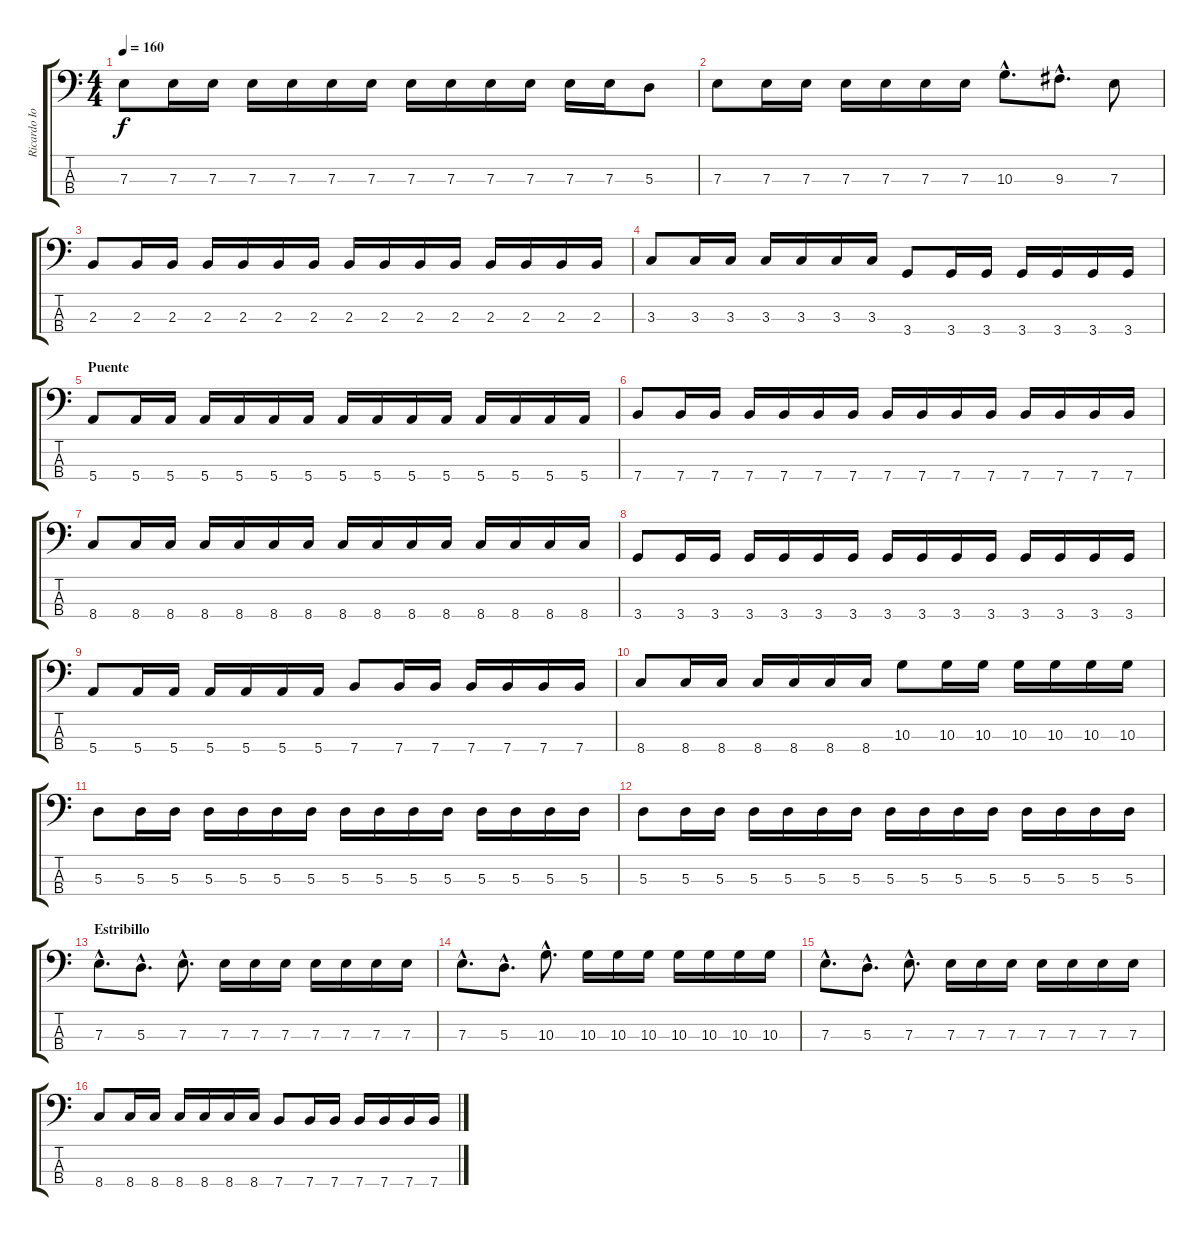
\track ("Ricardo Iorio (bajo)" "Ricardo Io") {instrument electricbassfinger}
\staff {score tabs}
\tuning (G2 D2 A1 E1) {hide}
\ts (4 4)
\tempo 160
\clef f4
\ks c
7.3.8{dy f} 7.3.16 7.3.16 7.3.16 7.3.16 7.3.16 7.3.16 7.3.16 7.3.16 7.3.16 7.3.16 7.3.16 7.3.16 5.3.8 |
7.3.8 7.3.16 7.3.16 7.3.16 7.3.16 7.3.16 7.3.16 10.3{hac}.8{d} 9.3{hac}.8{d} 7.3.8 |
2.3.8 2.3.16 2.3.16 2.3.16 2.3.16 2.3.16 2.3.16 2.3.16 2.3.16 2.3.16 2.3.16 2.3.16 2.3.16 2.3.16 2.3.16 |
3.3.8 3.3.16 3.3.16 3.3.16 3.3.16 3.3.16 3.3.16 3.4.8 3.4.16 3.4.16 3.4.16 3.4.16 3.4.16 3.4.16 |
\section ("" "Puente")
5.4.8 5.4.16 5.4.16 5.4.16 5.4.16 5.4.16 5.4.16 5.4.16 5.4.16 5.4.16 5.4.16 5.4.16 5.4.16 5.4.16 5.4.16 |
7.4.8 7.4.16 7.4.16 7.4.16 7.4.16 7.4.16 7.4.16 7.4.16 7.4.16 7.4.16 7.4.16 7.4.16 7.4.16 7.4.16 7.4.16 |
8.4.8 8.4.16 8.4.16 8.4.16 8.4.16 8.4.16 8.4.16 8.4.16 8.4.16 8.4.16 8.4.16 8.4.16 8.4.16 8.4.16 8.4.16 |
3.4.8 3.4.16 3.4.16 3.4.16 3.4.16 3.4.16 3.4.16 3.4.16 3.4.16 3.4.16 3.4.16 3.4.16 3.4.16 3.4.16 3.4.16 |
5.4.8 5.4.16 5.4.16 5.4.16 5.4.16 5.4.16 5.4.16 7.4.8 7.4.16 7.4.16 7.4.16 7.4.16 7.4.16 7.4.16 |
8.4.8 8.4.16 8.4.16 8.4.16 8.4.16 8.4.16 8.4.16 10.3.8 10.3.16 10.3.16 10.3.16 10.3.16 10.3.16 10.3.16 |
5.3.8 5.3.16 5.3.16 5.3.16 5.3.16 5.3.16 5.3.16 5.3.16 5.3.16 5.3.16 5.3.16 5.3.16 5.3.16 5.3.16 5.3.16 |
5.3.8 5.3.16 5.3.16 5.3.16 5.3.16 5.3.16 5.3.16 5.3.16 5.3.16 5.3.16 5.3.16 5.3.16 5.3.16 5.3.16 5.3.16 |
\section ("" "Estribillo")
7.3{hac}.8{d} 5.3{hac}.8{d} 7.3{hac}.8{d} 7.3.16 7.3.16 7.3.16 7.3.16 7.3.16 7.3.16 7.3.16 |
7.3{hac}.8{d} 5.3{hac}.8{d} 10.3{hac}.8{d} 10.3.16 10.3.16 10.3.16 10.3.16 10.3.16 10.3.16 10.3.16 |
7.3{hac}.8{d} 5.3{hac}.8{d} 7.3{hac}.8{d} 7.3.16 7.3.16 7.3.16 7.3.16 7.3.16 7.3.16 7.3.16 |
8.4.8 8.4.16 8.4.16 8.4.16 8.4.16 8.4.16 8.4.16 7.4.8 7.4.16 7.4.16 7.4.16 7.4.16 7.4.16 7.4.16
